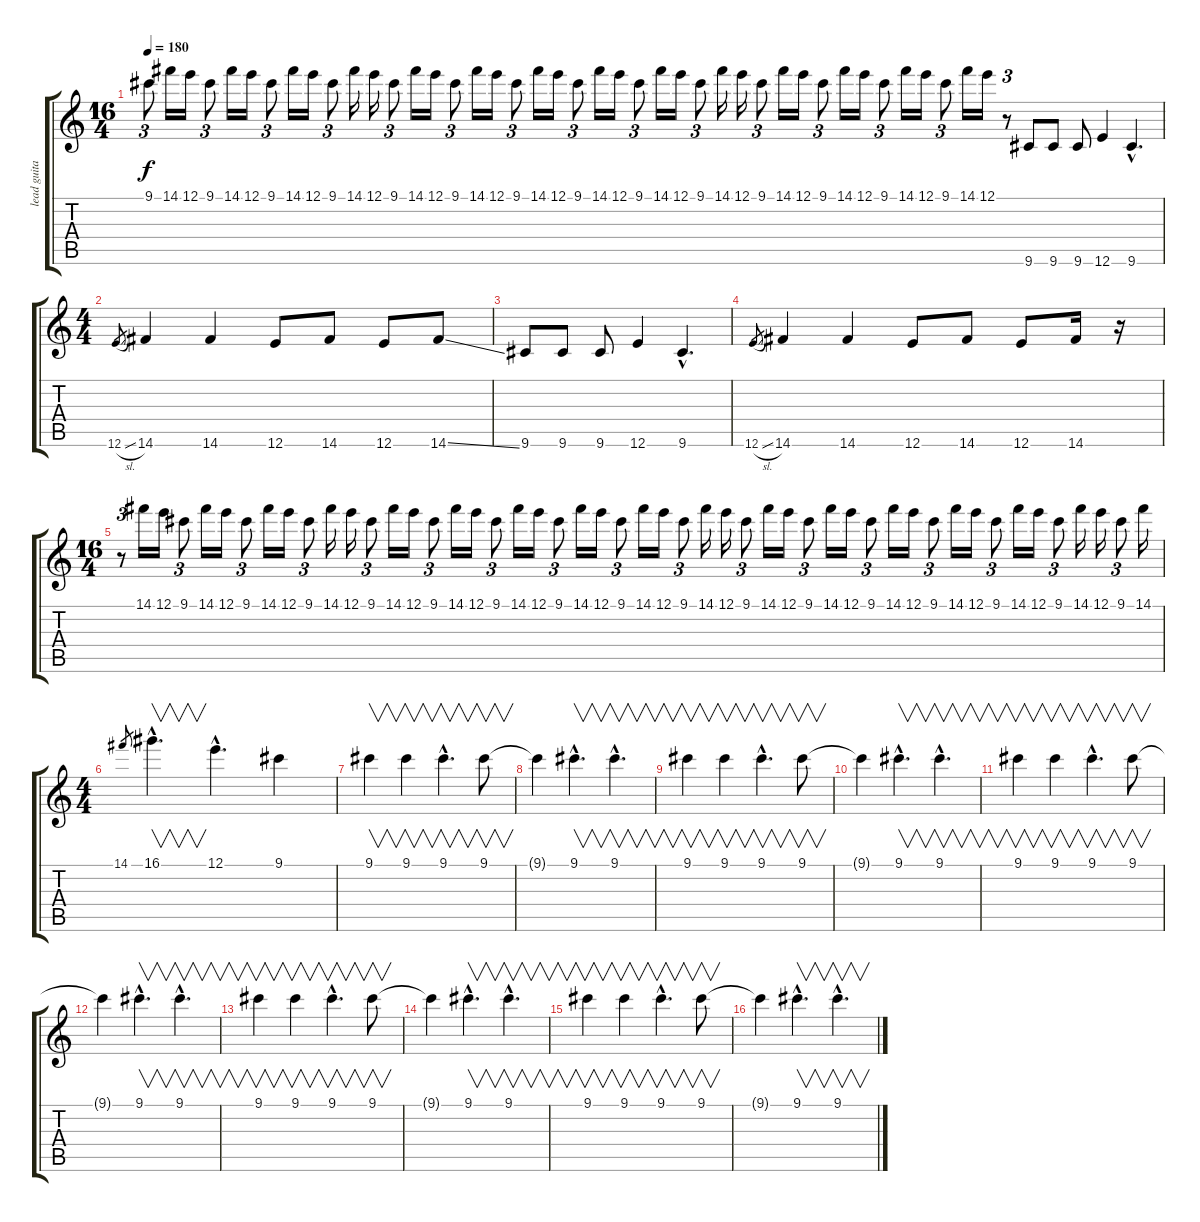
\track ("lead guitar" "lead guita") {instrument distortionguitar}
\staff {score tabs}
\tuning (E4 B3 G3 D3 A2 E2) {hide}
\ts (16 4)
\tempo 180
\clef g2
\ks c
9.1.8{tu (3 2) dy f} 14.1.16 12.1.16 9.1.8{tu (3 2)} 14.1.16 12.1.16 9.1.8{tu (3 2)} 14.1.16 12.1.16 9.1.8{tu (3 2)} 14.1.16 12.1.16 9.1.8{tu (3 2)} 14.1.16 12.1.16 9.1.8{tu (3 2)} 14.1.16 12.1.16 9.1.8{tu (3 2)} 14.1.16 12.1.16 9.1.8{tu (3 2)} 14.1.16 12.1.16 9.1.8{tu (3 2)} 14.1.16 12.1.16 9.1.8{tu (3 2)} 14.1.16 12.1.16 9.1.8{tu (3 2)} 14.1.16 12.1.16 9.1.8{tu (3 2)} 14.1.16 12.1.16 9.1.8{tu (3 2)} 14.1.16 12.1.16 9.1.8{tu (3 2)} 14.1.16 12.1.16 r.8{tu (3 2)} 9.6.8 9.6.8 9.6.8 12.6.4 9.6{hac}.4{d} |
\ts (4 4)
12.6{sl}.8{gr} 14.6.4 14.6.4 12.6.8 14.6.8 12.6.8 14.6{ss}.8 |
9.6.8 9.6.8 9.6.8 12.6.4 9.6{hac}.4{d} |
12.6{sl}.8{gr} 14.6.4 14.6.4 12.6.8 14.6.8 12.6.8 14.6.16 r.16 |
\ts (16 4)
r.8{tu (3 2)} 14.1.16 12.1.16 9.1.8{tu (3 2)} 14.1.16 12.1.16 9.1.8{tu (3 2)} 14.1.16 12.1.16 9.1.8{tu (3 2)} 14.1.16 12.1.16 9.1.8{tu (3 2)} 14.1.16 12.1.16 9.1.8{tu (3 2)} 14.1.16 12.1.16 9.1.8{tu (3 2)} 14.1.16 12.1.16 9.1.8{tu (3 2)} 14.1.16 12.1.16 9.1.8{tu (3 2)} 14.1.16 12.1.16 9.1.8{tu (3 2)} 14.1.16 12.1.16 9.1.8{tu (3 2)} 14.1.16 12.1.16 9.1.8{tu (3 2)} 14.1.16 12.1.16 9.1.8{tu (3 2)} 14.1.16 12.1.16 9.1.8{tu (3 2)} 14.1.16 12.1.16 9.1.8{tu (3 2)} 14.1.16 12.1.16 9.1.8{tu (3 2)} 14.1.16 12.1.16 9.1.8{tu (3 2)} 14.1.16 |
\ts (4 4)
14.1.8{gr} 16.1{hac}.4{v d} 12.1{hac}.4{d} 9.1.4 |
9.1.4{v} 9.1.4{v} 9.1{hac}.4{v d} 9.1.8{v} |
9.1{t}.4 9.1{hac}.4{v d} 9.1{hac}.4{v d} |
9.1.4{v} 9.1.4{v} 9.1{hac}.4{v d} 9.1.8{v} |
9.1{t}.4 9.1{hac}.4{v d} 9.1{hac}.4{v d} |
9.1.4{v} 9.1.4{v} 9.1{hac}.4{v d} 9.1.8{v} |
9.1{t}.4 9.1{hac}.4{v d} 9.1{hac}.4{v d} |
9.1.4{v} 9.1.4{v} 9.1{hac}.4{v d} 9.1.8{v} |
9.1{t}.4 9.1{hac}.4{v d} 9.1{hac}.4{v d} |
9.1.4{v} 9.1.4{v} 9.1{hac}.4{v d} 9.1.8{v} |
9.1{t}.4 9.1{hac}.4{v d} 9.1{hac}.4{v d}
